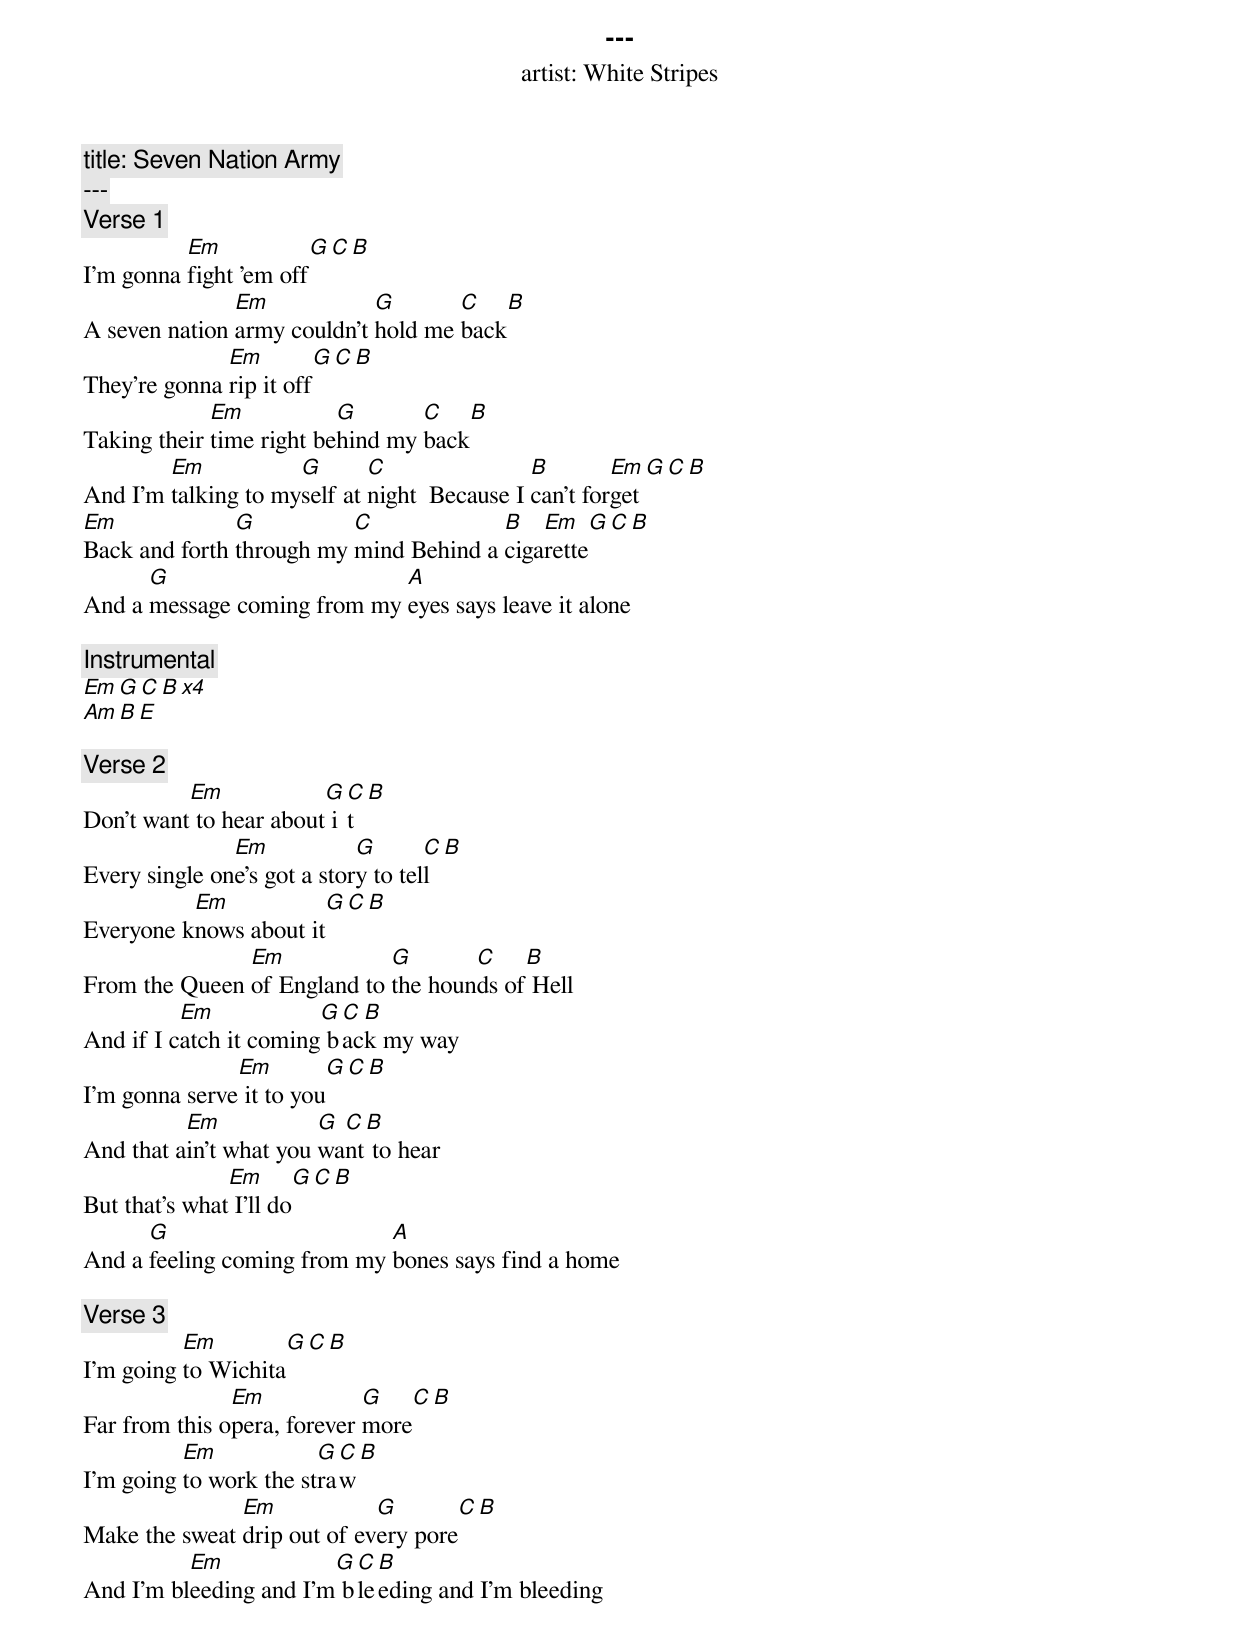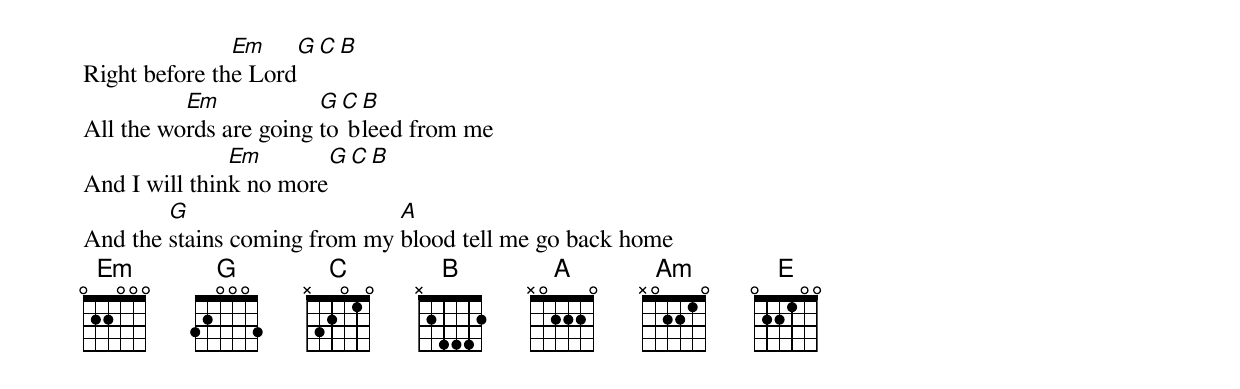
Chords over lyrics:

---
artist: White Stripes
title: Seven Nation Army
---
[Verse 1]
          Em            G C B
I'm gonna fight 'em off
               Em            G       C    B
A seven nation army couldn't hold me back
              Em         G C B
They're gonna rip it off
             Em           G       C    B
Taking their time right behind my back
        Em           G       C	              B        Em  G C B
And I'm talking to myself at night  Because I can't forget
Em             G          C             B   Em    G C B
Back and forth through my mind Behind a cigarette
      G                      A
And a message coming from my eyes says leave it alone

[Instrumental]
Em G C B x4
Am B E

[Verse 2]
          Em            G C B
Don't want to hear about it
               Em            G       C    B
Every single one's got a story to tell
          Em            G C B
Everyone knows about it
               Em            G       C    B
From the Queen of England to the hounds of Hell
          Em            G C B
And if I catch it coming back my way
               Em            G       C    B
I'm gonna serve it to you
          Em            G C B
And that ain't what you want to hear
               Em            G       C    B
But that's what I'll do
      G                      A
And a feeling coming from my bones says find a home

[Verse 3]
          Em            G C B
I'm going to Wichita
               Em            G       C    B
Far from this opera, forever more
          Em            G C B
I'm going to work the straw
               Em            G       C    B
Make the sweat drip out of every pore
          Em            G C B
And I'm bleeding and I'm bleeding and I'm bleeding
               Em            G       C    B
Right before the Lord
          Em            G C B
All the words are going to bleed from me
               Em            G       C    B
And I will think no more
        G                     A
And the stains coming from my blood tell me go back home
